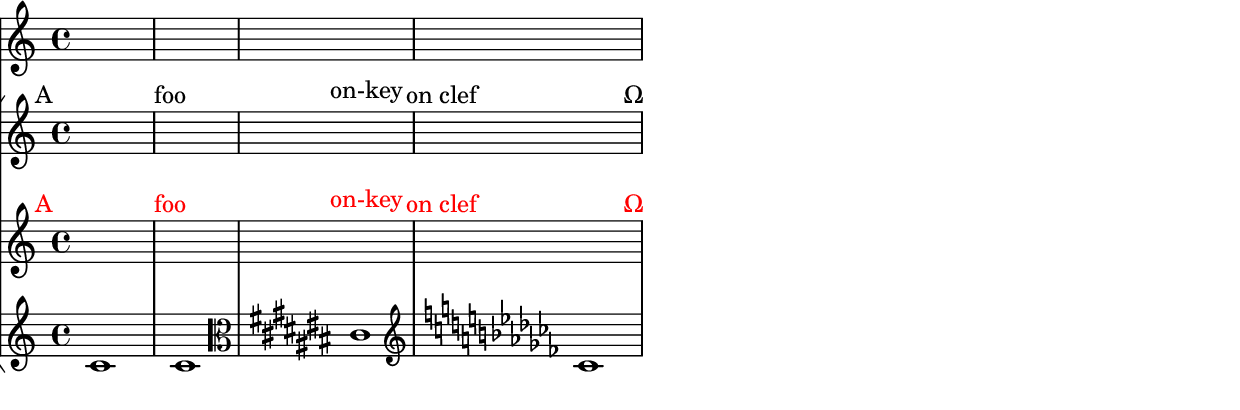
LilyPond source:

%% Generated by lilypond-book
%% Options: [exampleindent=10.16\mm,indent=0\mm,line-width=160\mm,paper-height=845.047\pt,paper-width=597.508\pt,papersize='(cons (* 597.508 pt) (* 845.047 pt))]
\include "lilypond-book-preamble.ly"


% ****************************************************************
% Start cut-&-pastable-section
% ****************************************************************

#(ly:set-option 'eps-box-padding 3.000000)



\paper {
  #(set-paper-size '(cons (* 597.508 pt) (* 845.047 pt)))
  indent = 0\mm
  line-width = 160\mm
  % offset the left padding, also add 1mm as lilypond creates cropped
  % images with a little space on the right
  line-width = #(- line-width (* mm  3.000000) (* mm 1))
}

\layout {
  
}




% ****************************************************************
% ly snippet:
% ****************************************************************
\sourcefilename "/lilypond-2.25.15/input/regression/mark-align-staff-group-context.ly"
\sourcefileline 0
\version "2.23.14"

\header {
  texidoc="@code{Text_mark_engraver} may be moved to staff-group
contexts.  Five marks should appear in black above the second staff
from the top.  The same marks should appear in red above the third
staff from the top."
}

\layout {
  \context {
    \Score
    \remove Text_mark_engraver
  }
}

<<
  \new Staff {
    s1*4
  }
  \new ChoirStaff \with {
    \consists Text_mark_engraver
    \consists Staff_collecting_engraver
  } <<
    \new Staff {
      s1*4
    }
    \new StaffGroup \with {
      \consists Text_mark_engraver
      \consists Staff_collecting_engraver
      \override TextMark.color = #red
    } <<
      \new Staff \relative {
        s1*4
      }
      \new Staff \relative {
        \textMark "Α"
        c'1 \textMark "foo"
        c1
        \key cis \major
        \clef alto
        \override Score.TextMark.break-align-symbols = #'(key-signature)
        \textMark "on-key"
        cis
        \key ces \major
        \override Score.TextMark.break-align-symbols = #'(clef)
        \clef treble
        \textMark "on clef"
        ces
        \textEndMark "Ω"
      }
    >>
  >>
>>



% ****************************************************************
% end ly snippet
% ****************************************************************
